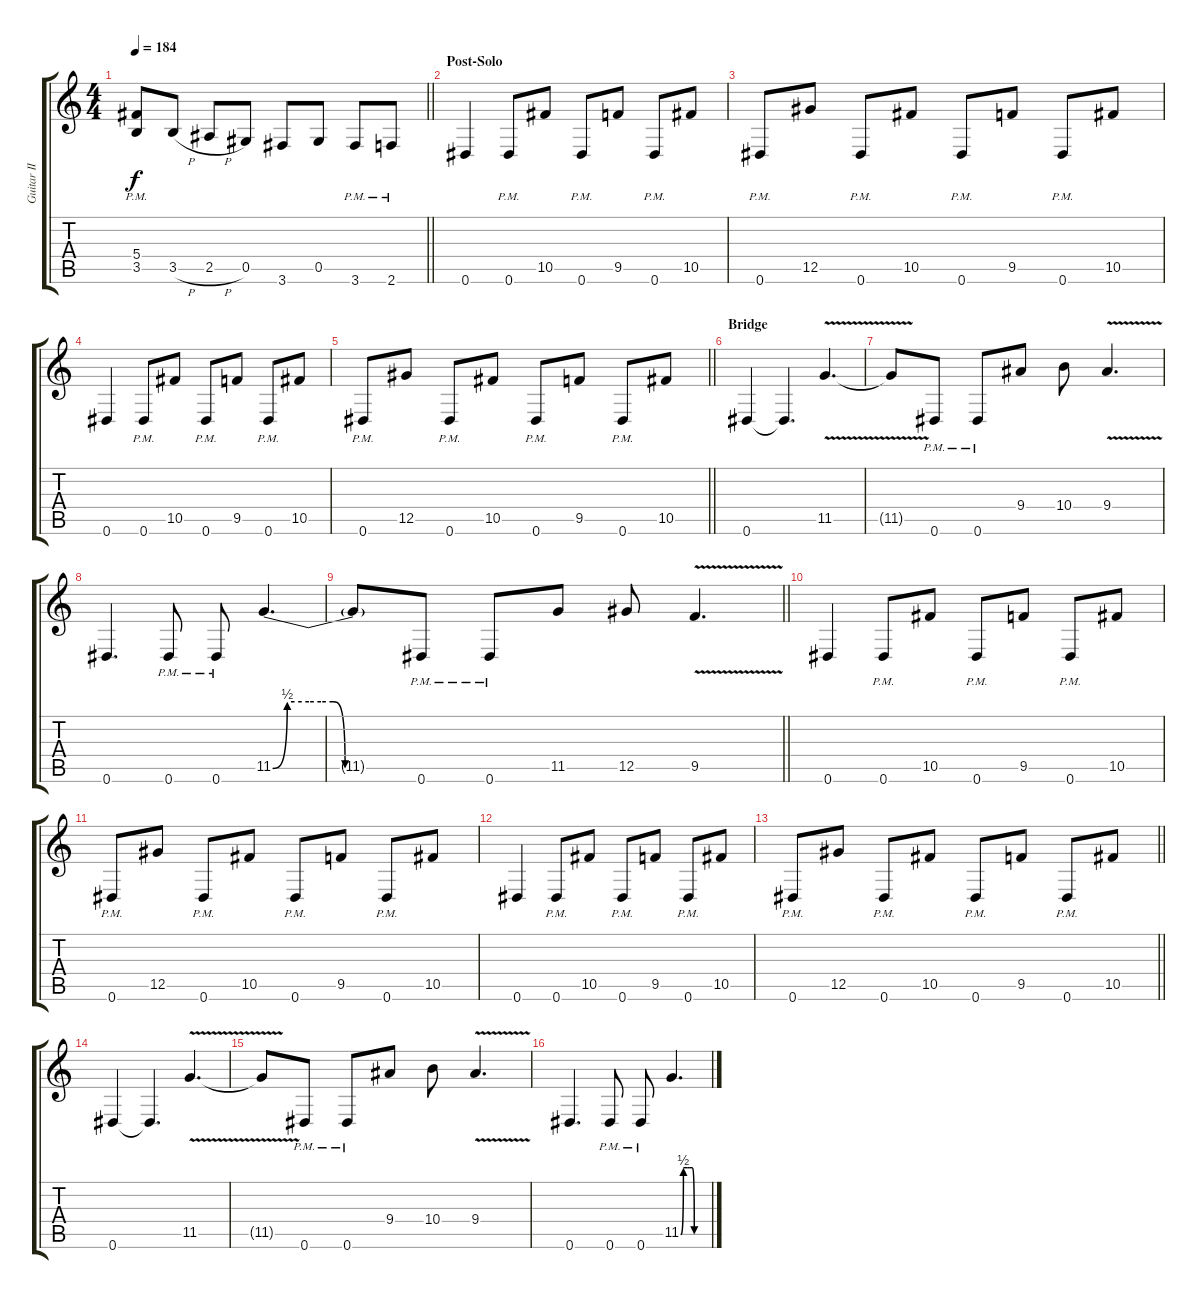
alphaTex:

\track ("Guitar II" "Guitar II") {instrument distortionguitar}
\staff {score tabs}
\tuning (Eb4 Bb3 Gb3 Db3 Ab2 Eb2) {hide}
\ts (4 4)
\tempo 184
\clef g2
\barLineRight lightlight
\ks c
(5.4{pm} 3.5{pm}).8{dy f} 3.5{h}.8 2.5{h}.8 0.5.8 3.6.8 0.5.8 3.6{pm}.8 2.6{pm}.8 |
\section ("" "Post-Solo")
0.6.4 0.6{pm}.8 10.5.8 0.6{pm}.8 9.5.8 0.6{pm}.8 10.5.8 |
0.6{pm}.8 12.5.8 0.6{pm}.8 10.5.8 0.6{pm}.8 9.5.8 0.6{pm}.8 10.5.8 |
0.6.4 0.6{pm}.8 10.5.8 0.6{pm}.8 9.5.8 0.6{pm}.8 10.5.8 |
\barLineRight lightlight
0.6{pm}.8 12.5.8 0.6{pm}.8 10.5.8 0.6{pm}.8 9.5.8 0.6{pm}.8 10.5.8 |
\section ("" "Bridge")
0.6.4{volume 13} 0.6{t}.4{d} 11.5{v}.4{d} |
11.5{t}.8 0.6{pm}.8 0.6{pm}.8 9.4.8 10.4.8 9.4{v}.4{d} |
0.6.4{d} 0.6{pm}.8 0.6{pm}.8 11.5{be (custom 0 0 6 2 15 2 20 2 25 2 30 0 60 0)}.4{d} |
\barLineRight lightlight
11.5{t}.8 0.6{pm}.8 0.6{pm}.8 11.5.8 12.5.8 9.5{v}.4{d} |
\section ("" "")
0.6.4 0.6{pm}.8 10.5.8 0.6{pm}.8 9.5.8 0.6{pm}.8 10.5.8 |
0.6{pm}.8 12.5.8 0.6{pm}.8 10.5.8 0.6{pm}.8 9.5.8 0.6{pm}.8 10.5.8 |
0.6.4 0.6{pm}.8 10.5.8 0.6{pm}.8 9.5.8 0.6{pm}.8 10.5.8 |
\barLineRight lightlight
0.6{pm}.8 12.5.8 0.6{pm}.8 10.5.8 0.6{pm}.8 9.5.8 0.6{pm}.8 10.5.8 |
\section ("" "")
0.6.4 0.6{t}.4{d} 11.5{v}.4{d} |
11.5{t}.8 0.6{pm}.8 0.6{pm}.8 9.4.8 10.4.8 9.4{v}.4{d} |
0.6.4{d} 0.6{pm}.8 0.6{pm}.8 11.5{be (custom 0 0 6 2 15 2 20 2 25 2 30 0 60 0)}.4{d}
